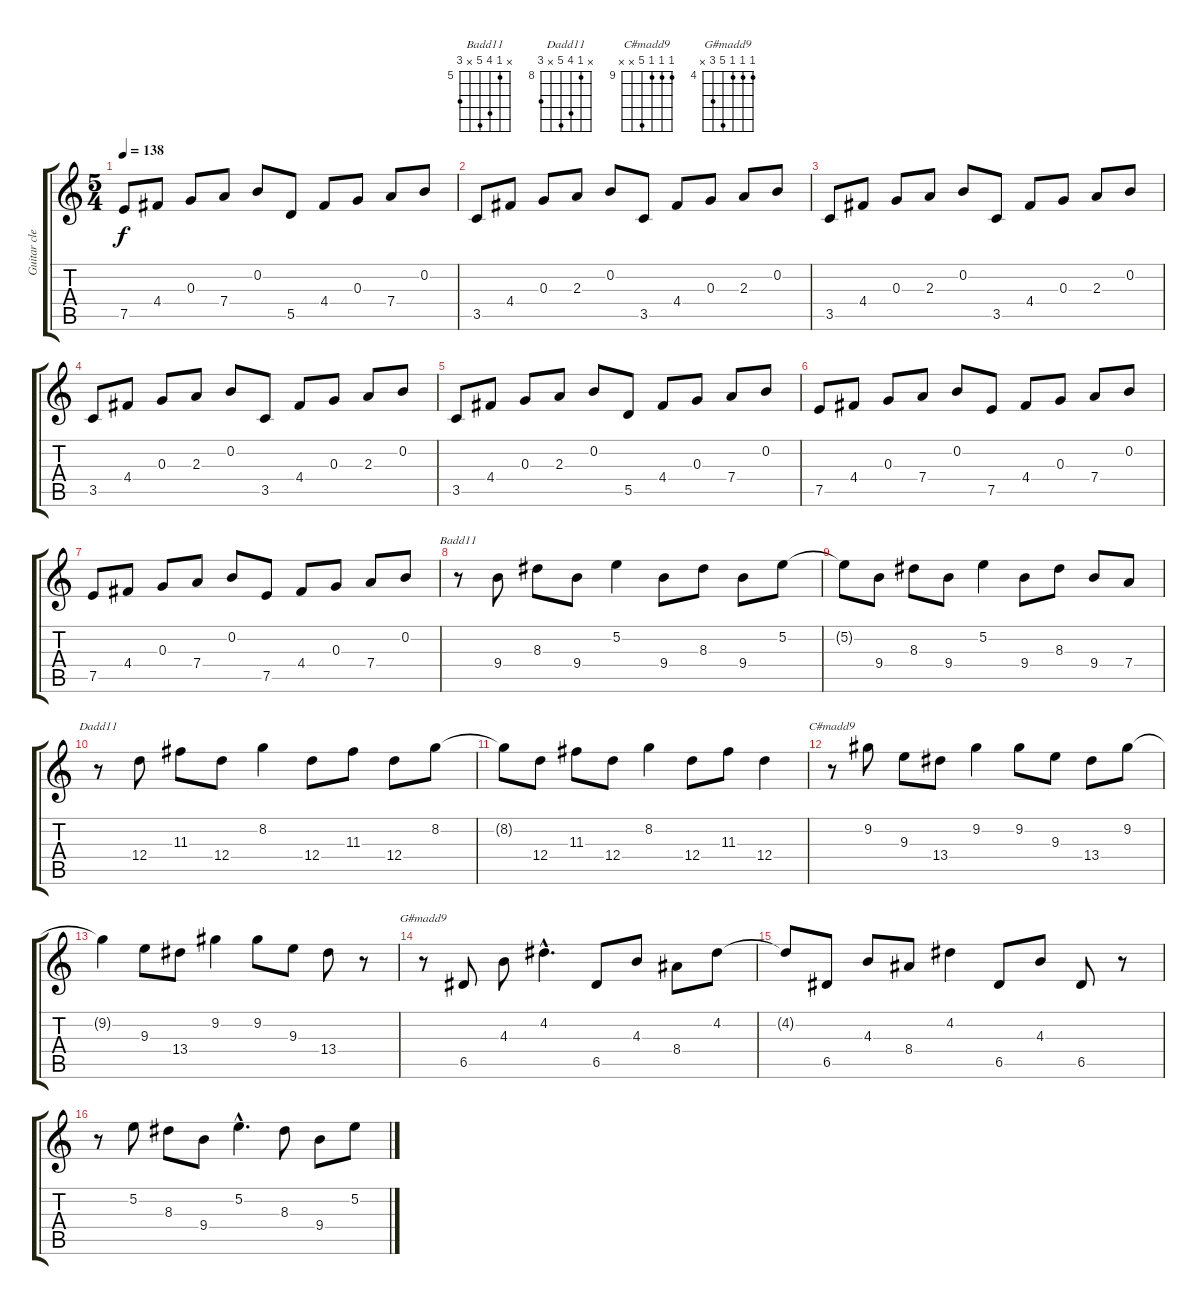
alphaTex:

\track ("Guitar clean 1" "Guitar cle") {instrument electricguitarmuted}
\staff {score tabs}
\tuning (E4 B3 G3 D3 A2 E2) {hide}
\chord ("Badd11" x 5 8 9 x 7) {firstfret 5}
\chord ("Dadd11" x 8 11 12 x 10) {firstfret 8}
\chord ("C#madd9" 9 9 9 13 x x) {firstfret 9}
\chord ("G#madd9" 4 4 4 8 6 x) {firstfret 4}
\ts (5 4)
\tempo 138
\clef g2
\ks c
7.5.8{dy f} 4.4.8 0.3.8 7.4.8 0.2.8 5.5.8 4.4.8 0.3.8 7.4.8 0.2.8 |
3.5.8 4.4.8 0.3.8 2.3.8 0.2.8 3.5.8 4.4.8 0.3.8 2.3.8 0.2.8 |
3.5.8 4.4.8 0.3.8 2.3.8 0.2.8 3.5.8 4.4.8 0.3.8 2.3.8 0.2.8 |
3.5.8 4.4.8 0.3.8 2.3.8 0.2.8 3.5.8 4.4.8 0.3.8 2.3.8 0.2.8 |
3.5.8 4.4.8 0.3.8 2.3.8 0.2.8 5.5.8 4.4.8 0.3.8 7.4.8 0.2.8 |
7.5.8 4.4.8 0.3.8 7.4.8 0.2.8 7.5.8 4.4.8 0.3.8 7.4.8 0.2.8 |
7.5.8 4.4.8 0.3.8 7.4.8 0.2.8 7.5.8 4.4.8 0.3.8 7.4.8 0.2.8 |
r.8{ch "Badd11"} 9.4.8 8.3.8 9.4.8 5.2.4 9.4.8 8.3.8 9.4.8 5.2.8 |
5.2{t}.8 9.4.8 8.3.8 9.4.8 5.2.4 9.4.8 8.3.8 9.4.8 7.4.8 |
r.8{ch "Dadd11"} 12.4.8 11.3.8 12.4.8 8.2.4 12.4.8 11.3.8 12.4.8 8.2.8 |
8.2{t}.8 12.4.8 11.3.8 12.4.8 8.2.4 12.4.8 11.3.8 12.4.4 |
r.8{ch "C#madd9"} 9.2.8 9.3.8 13.4.8 9.2.4 9.2.8 9.3.8 13.4.8 9.2.8 |
9.2{t}.4 9.3.8 13.4.8 9.2.4 9.2.8 9.3.8 13.4.8 r.8 |
r.8{ch "G#madd9"} 6.5.8 4.3.8 4.2{hac}.4{d} 6.5.8 4.3.8 8.4.8 4.2.8 |
4.2{t}.8 6.5.8 4.3.8 8.4.8 4.2.4 6.5.8 4.3.8 6.5.8 r.8 |
r.8 5.2.8 8.3.8 9.4.8 5.2{hac}.4{d} 8.3.8 9.4.8 5.2.8
